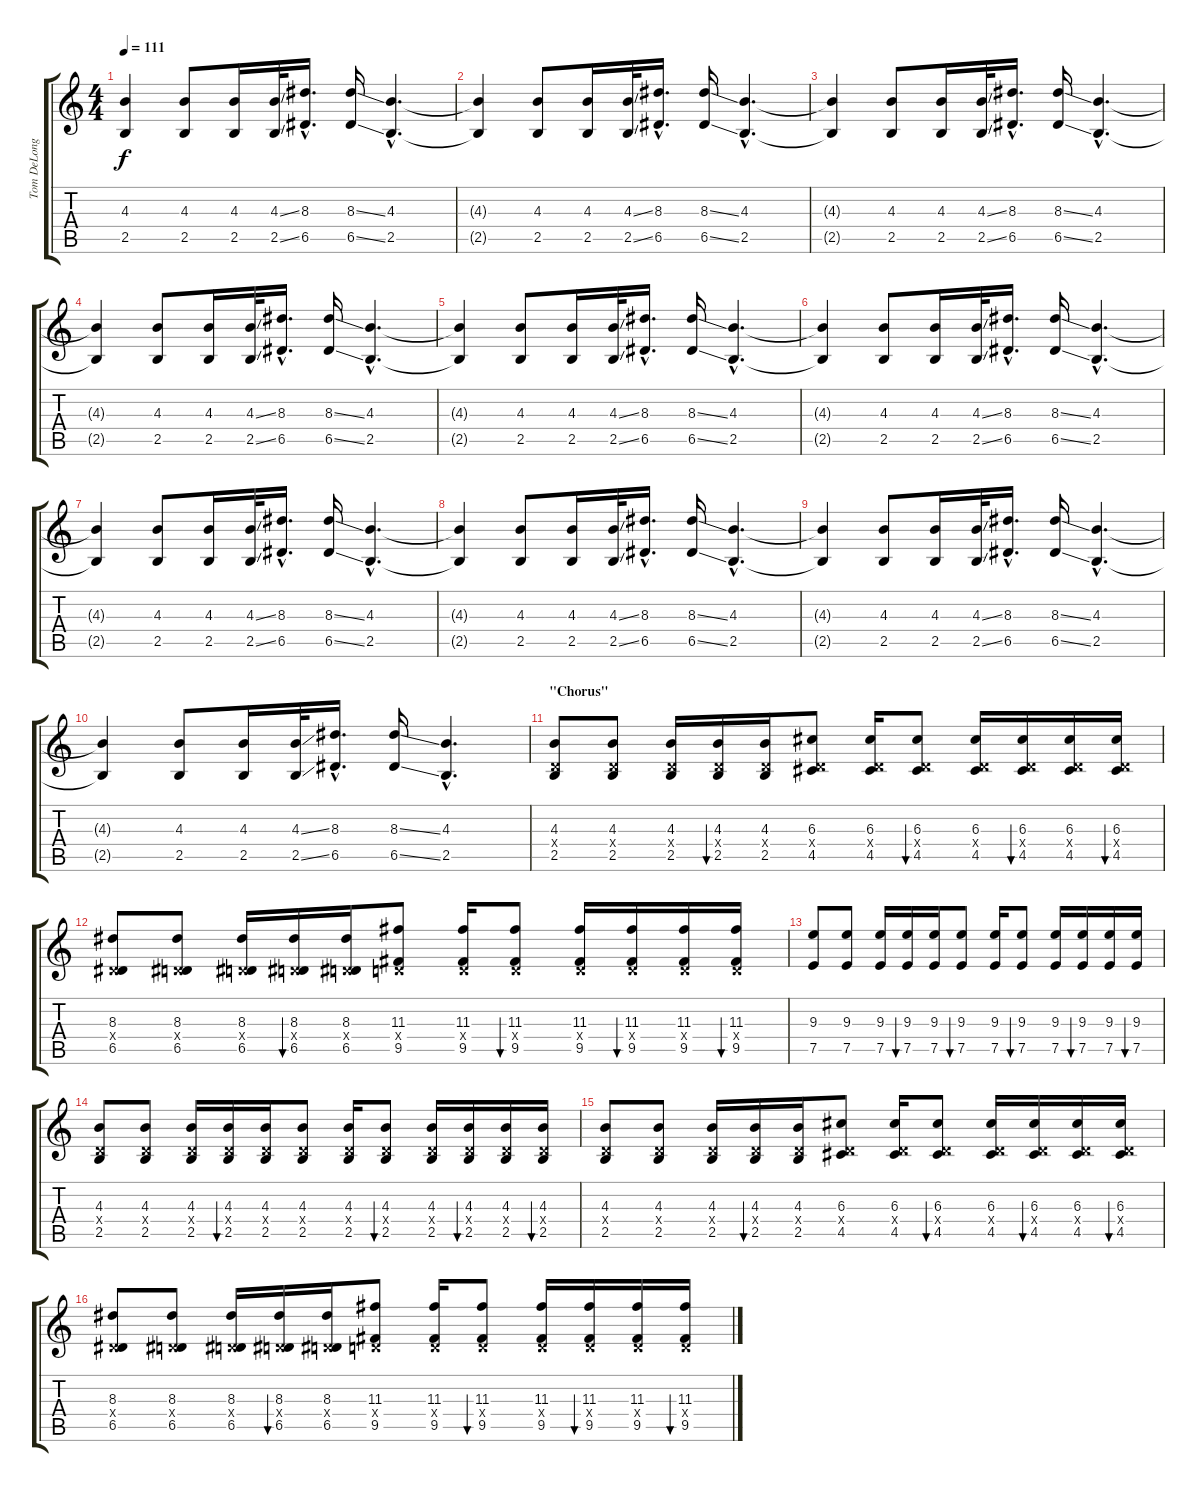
\track ("Tom DeLonge - Acoustic Guitar 2" "Tom DeLong") {instrument acousticguitarsteel}
\staff {score tabs}
\tuning (E4 B3 G3 D3 A2 E2) {hide}
\ts (4 4)
\tempo 111
\clef g2
\ks c
(4.3{t} 2.5{t}).4{dy f} (4.3 2.5).8 (4.3 2.5).16 (4.3{ss} 2.5{ss}).32 (8.3{hac} 6.5{hac}).16{d} (8.3{ss} 6.5{ss}).16 (4.3{hac} 2.5{hac}).4{d} |
(4.3{t} 2.5{t}).4 (4.3 2.5).8 (4.3 2.5).16 (4.3{ss} 2.5{ss}).32 (8.3{hac} 6.5{hac}).16{d} (8.3{ss} 6.5{ss}).16 (4.3{hac} 2.5{hac}).4{d} |
(4.3{t} 2.5{t}).4 (4.3 2.5).8 (4.3 2.5).16 (4.3{ss} 2.5{ss}).32 (8.3{hac} 6.5{hac}).16{d} (8.3{ss} 6.5{ss}).16 (4.3{hac} 2.5{hac}).4{d} |
(4.3{t} 2.5{t}).4 (4.3 2.5).8 (4.3 2.5).16 (4.3{ss} 2.5{ss}).32 (8.3{hac} 6.5{hac}).16{d} (8.3{ss} 6.5{ss}).16 (4.3{hac} 2.5{hac}).4{d} |
(4.3{t} 2.5{t}).4 (4.3 2.5).8 (4.3 2.5).16 (4.3{ss} 2.5{ss}).32 (8.3{hac} 6.5{hac}).16{d} (8.3{ss} 6.5{ss}).16 (4.3{hac} 2.5{hac}).4{d} |
(4.3{t} 2.5{t}).4 (4.3 2.5).8 (4.3 2.5).16 (4.3{ss} 2.5{ss}).32 (8.3{hac} 6.5{hac}).16{d} (8.3{ss} 6.5{ss}).16 (4.3{hac} 2.5{hac}).4{d} |
(4.3{t} 2.5{t}).4 (4.3 2.5).8 (4.3 2.5).16 (4.3{ss} 2.5{ss}).32 (8.3{hac} 6.5{hac}).16{d} (8.3{ss} 6.5{ss}).16 (4.3{hac} 2.5{hac}).4{d} |
(4.3{t} 2.5{t}).4 (4.3 2.5).8 (4.3 2.5).16 (4.3{ss} 2.5{ss}).32 (8.3{hac} 6.5{hac}).16{d} (8.3{ss} 6.5{ss}).16 (4.3{hac} 2.5{hac}).4{d} |
(4.3{t} 2.5{t}).4 (4.3 2.5).8 (4.3 2.5).16 (4.3{ss} 2.5{ss}).32 (8.3{hac} 6.5{hac}).16{d} (8.3{ss} 6.5{ss}).16 (4.3{hac} 2.5{hac}).4{d} |
(4.3{t} 2.5{t}).4{volume 14} (4.3 2.5).8 (4.3 2.5).16 (4.3{ss} 2.5{ss}).32 (8.3{hac} 6.5{hac}).16{d} (8.3{ss} 6.5{ss}).16 (4.3{hac} 2.5{hac}).4{d} |
\section ("" "\"Chorus\"")
(4.3 0.4{x} 2.5).8 (4.3 0.4{x} 2.5).8 (4.3 0.4{x} 2.5).16 (4.3 0.4{x} 2.5).16{bu 60} (4.3 0.4{x} 2.5).16 (6.3 0.4{x} 4.5).8 (6.3 0.4{x} 4.5).16 (6.3 0.4{x} 4.5).8{bu 60} (6.3 0.4{x} 4.5).16 (6.3 0.4{x} 4.5).16{bu 60} (6.3 0.4{x} 4.5).16 (6.3 0.4{x} 4.5).16{bu 60} |
(8.3 0.4{x} 6.5).8 (8.3 0.4{x} 6.5).8 (8.3 0.4{x} 6.5).16 (8.3 0.4{x} 6.5).16{bu 60} (8.3 0.4{x} 6.5).16 (11.3 0.4{x} 9.5).8 (11.3 0.4{x} 9.5).16 (11.3 0.4{x} 9.5).8{bu 60} (11.3 0.4{x} 9.5).16 (11.3 0.4{x} 9.5).16{bu 60} (11.3 0.4{x} 9.5).16 (11.3 0.4{x} 9.5).16{bu 60} |
(9.3 7.5).8 (9.3 7.5).8 (9.3 7.5).16 (9.3 7.5).16{bu 60} (9.3 7.5).16 (9.3 7.5).8{bu 60} (9.3 7.5).16 (9.3 7.5).8{bu 60} (9.3 7.5).16 (9.3 7.5).16{bu 60} (9.3 7.5).16 (9.3 7.5).16{bu 60} |
(4.3 0.4{x} 2.5).8 (4.3 0.4{x} 2.5).8 (4.3 0.4{x} 2.5).16 (4.3 0.4{x} 2.5).16{bu 60} (4.3 0.4{x} 2.5).16 (4.3 0.4{x} 2.5).8 (4.3 0.4{x} 2.5).16 (4.3 0.4{x} 2.5).8{bu 60} (4.3 0.4{x} 2.5).16 (4.3 0.4{x} 2.5).16{bu 60} (4.3 0.4{x} 2.5).16 (4.3 0.4{x} 2.5).16{bu 60} |
(4.3 0.4{x} 2.5).8 (4.3 0.4{x} 2.5).8 (4.3 0.4{x} 2.5).16 (4.3 0.4{x} 2.5).16{bu 60} (4.3 0.4{x} 2.5).16 (6.3 0.4{x} 4.5).8 (6.3 0.4{x} 4.5).16 (6.3 0.4{x} 4.5).8{bu 60} (6.3 0.4{x} 4.5).16 (6.3 0.4{x} 4.5).16{bu 60} (6.3 0.4{x} 4.5).16 (6.3 0.4{x} 4.5).16{bu 60} |
(8.3 0.4{x} 6.5).8 (8.3 0.4{x} 6.5).8 (8.3 0.4{x} 6.5).16 (8.3 0.4{x} 6.5).16{bu 60} (8.3 0.4{x} 6.5).16 (11.3 0.4{x} 9.5).8 (11.3 0.4{x} 9.5).16 (11.3 0.4{x} 9.5).8{bu 60} (11.3 0.4{x} 9.5).16 (11.3 0.4{x} 9.5).16{bu 60} (11.3 0.4{x} 9.5).16 (11.3 0.4{x} 9.5).16{bu 60}
